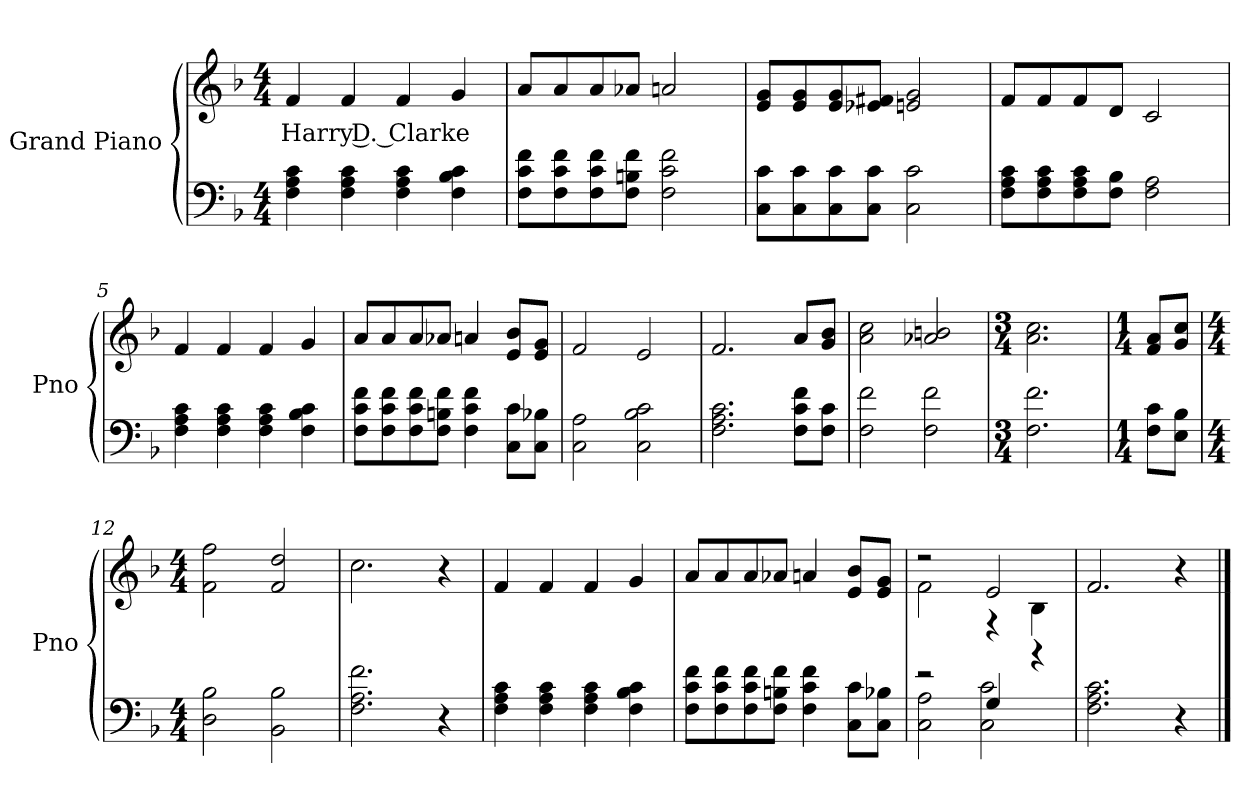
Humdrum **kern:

**kern	**kern	**text
*part1	*part1	*part1
*staff2	*staff1	*staff1
*I"Grand Piano	*	*
*I'Pno	*	*
*clefF4	*clefG2	*
*k[b-]	*k[b-]	*
*M4/4	*M4/4	*
*MM100	*MM100	*
=1	=1	=1
!	!	!LO:LY:b
4F\ 4A\ 4c\	4f/	Harry D. Clarke
4F\ 4A\ 4c\	4f/	.
4F\ 4A\ 4c\	4f/	.
4F\ 4B-\ 4c\	4g/	.
=2	=2	=2
8F\ 8c\ 8f\L	8a/L	.
8F\ 8c\ 8f\	8a/	.
8F\ 8c\ 8f\	8a/	.
8F\ 8Bn\ 8f\J	8a-X/J	.
2F\ 2c\ 2f\	2an/	.
=3	=3	=3
8C\ 8c\L	8e/ 8g/L	.
8C\ 8c\	8e/ 8g/	.
8C\ 8c\	8e/ 8g/	.
8C\ 8c\J	8e-X/ 8f#X/J	.
2C\ 2c\	2en/ 2g/	.
=4	=4	=4
8F\ 8A\ 8c\L	8f/L	.
8F\ 8A\ 8c\	8f/	.
8F\ 8A\ 8c\	8f/	.
8F\ 8B-\J	8d/J	.
2F\ 2A\	2c/	.
=5	=5	=5
4F\ 4A\ 4c\	4f/	.
4F\ 4A\ 4c\	4f/	.
4F\ 4A\ 4c\	4f/	.
4F\ 4B-\ 4c\	4g/	.
=6	=6	=6
8F\ 8c\ 8f\L	8a/L	.
8F\ 8c\ 8f\	8a/	.
8F\ 8c\ 8f\	8a/	.
8F\ 8Bn\ 8f\J	8a-X/J	.
4F\ 4c\ 4f\	4an/	.
8C\ 8c\L	8e/ 8b-/L	.
8C\ 8B-X\J	8e/ 8g/J	.
!!LO:LB:g=z
=7	=7	=7
2C\ 2A\	2f/	.
2C\ 2B-\ 2c\	2e/	.
=8	=8	=8
2.F\ 2.A\ 2.c\	2.f/	.
8F\ 8c\ 8f\L	8a/L	.
8F\ 8c\J	8g/ 8b-/J	.
=9	=9	=9
2F\ 2f\	2a\ 2cc\	.
2F\ 2f\	2a-X/ 2bn/	.
=10	=10	=10
*M3/4	*M3/4	*
2.F\ 2.f\	2.a\ 2.cc\	.
=11	=11	=11
*M1/4	*M1/4	*
8F\ 8c\L	8f/ 8a/L	.
8E\ 8B-\J	8g/ 8cc/J	.
=12	=12	=12
*M4/4	*M4/4	*
2D\ 2B-\	2f\ 2ff\	.
2BB-\ 2B-\	2f/ 2dd/	.
=13	=13	=13
2.F\ 2.A\ 2.f\	2.cc\	.
4r	4r	.
=14	=14	=14
4F\ 4A\ 4c\	4f/	.
4F\ 4A\ 4c\	4f/	.
4F\ 4A\ 4c\	4f/	.
4F\ 4B-\ 4c\	4g/	.
=15	=15	=15
8F\ 8c\ 8f\L	8a/L	.
8F\ 8c\ 8f\	8a/	.
8F\ 8c\ 8f\	8a/	.
8F\ 8Bn\ 8f\J	8a-X/J	.
4F\ 4c\ 4f\	4an/	.
8C\ 8c\L	8e/ 8b-/L	.
8C\ 8B-X\J	8e/ 8g/J	.
!!LO:LB:g=z
=16	=16	=16
*^	*^	*
2r	2C\ 2A\	2r	2f\	.
4G/	2C\ 2c\	2e/	4r	.
4r	.	.	4B-\	.
*v	*v	*	*	*
*	*v	*v	*
=17	=17	=17
2.F\ 2.A\ 2.c\	2.f/	.
4r	4r	.
==	==	==
*-	*-	*-
